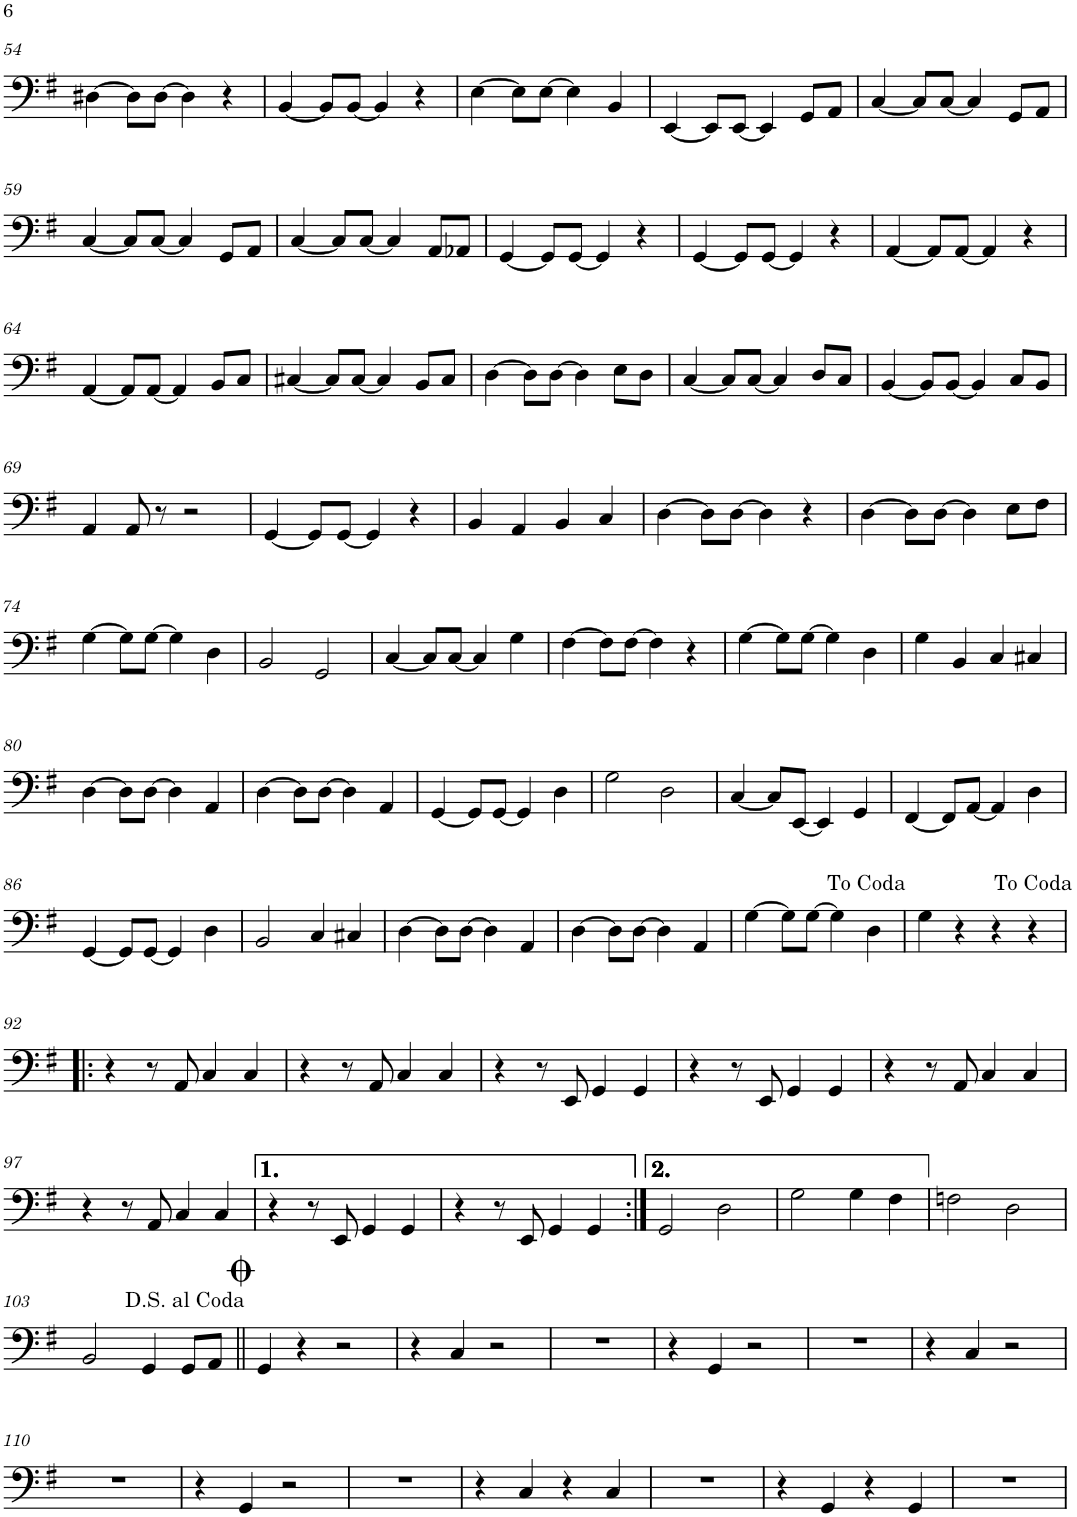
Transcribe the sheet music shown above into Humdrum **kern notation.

**kern
*part1
*staff1
*I"Bass Guitar
*I'B. Guit.
!!LO:PB:g=z
*clefF4
*Trd7c12
*k[f#]
*M2/2
=54
[4D#X\
8D#\L]
[8D#\J
4D#\]
4r
=55
[4BB/
8BB/L]
[8BB/J
4BB/]
4r
=56
[4E\
8E\L]
[8E\J
4E\]
4BB/
=57
[4EE/
8EE/L]
[8EE/J
4EE/]
8GG/L
8AA/J
=58
[4C/
8C/L]
[8C/J
4C/]
8GG/L
8AA/J
!!LO:LB:g=z
=59
[4C/
8C/L]
[8C/J
4C/]
8GG/L
8AA/J
=60
[4C/
8C/L]
[8C/J
4C/]
8AA/L
8AA-X/J
=61
[4GG/
8GG/L]
[8GG/J
4GG/]
4r
=62
[4GG/
8GG/L]
[8GG/J
4GG/]
4r
=63
[4AA/
8AA/L]
[8AA/J
4AA/]
4r
!!LO:LB:g=z
=64
[4AA/
8AA/L]
[8AA/J
4AA/]
8BB/L
8C/J
=65
[4C#X/
8C#/L]
[8C#/J
4C#/]
8BB/L
8C#/J
=66
[4D\
8D\L]
[8D\J
4D\]
8E\L
8D\J
=67
[4C/
8C/L]
[8C/J
4C/]
8D/L
8C/J
=68
[4BB/
8BB/L]
[8BB/J
4BB/]
8C/L
8BB/J
!!LO:LB:g=z
=69
4AA/
8AA/
8r
2r
=70
[4GG/
8GG/L]
[8GG/J
4GG/]
4r
=71
4BB/
4AA/
4BB/
4C/
=72
[4D\
8D\L]
[8D\J
4D\]
4r
=73
[4D\
8D\L]
[8D\J
4D\]
8E\L
8F#\J
!!LO:LB:g=z
=74
[4G\
8G\L]
[8G\J
4G\]
4D\
=75
2BB/
2GG/
=76
[4C/
8C/L]
[8C/J
4C/]
4G\
=77
[4F#\
8F#\L]
[8F#\J
4F#\]
4r
=78
[4G\
8G\L]
[8G\J
4G\]
4D\
=79
4G\
4BB/
4C/
4C#X/
!!LO:LB:g=z
=80
[4D\
8D\L]
[8D\J
4D\]
4AA/
=81
[4D\
8D\L]
[8D\J
4D\]
4AA/
=82
[4GG/
8GG/L]
[8GG/J
4GG/]
4D\
=83
2G\
2D\
=84
[4C/
8C/L]
[8EE/J
4EE/]
4GG/
=85
[4FF#/
8FF#/L]
[8AA/J
4AA/]
4D\
!!LO:LB:g=z
=86
[4GG/
8GG/L]
[8GG/J
4GG/]
4D\
=87
2BB/
4C/
4C#X/
=88
[4D\
8D\L]
[8D\J
4D\]
4AA/
=89
[4D\
8D\L]
[8D\J
4D\]
4AA/
=90
[4G\
8G\L]
[8G\J
4G\]
4D\
=91
4G\
4r
4r
4r
!!LO:LB:g=z
=92!|:
4r
8r
8AA/
4C/
4C/
=93
4r
8r
8AA/
4C/
4C/
=94
4r
8r
8EE/
4GG/
4GG/
=95
4r
8r
8EE/
4GG/
4GG/
=96
4r
8r
8AA/
4C/
4C/
!!LO:LB:g=z
=97
4r
8r
8AA/
4C/
4C/
=98
4r
8r
8EE/
4GG/
4GG/
=99
4r
8r
8EE/
4GG/
4GG/
=100:|!
2GG/
2D\
=101
2G\
4G\
4F#\
=102
2Fn\
2D\
!!LO:LB:g=z
=103
2BB/
4GG/
8GG/L
8AA/J
=104||
4GG/
4r
2r
=105
4r
4C/
2r
=106
1r
=107
4r
4GG/
2r
=108
1r
=109
4r
4C/
2r
!!LO:LB:g=z
=110
1r
=111
4r
4GG/
2r
=112
1r
=113
4r
4C/
4r
4C/
=114
1r
=115
4r
4GG/
4r
4GG/
=116
1r
=
*-
